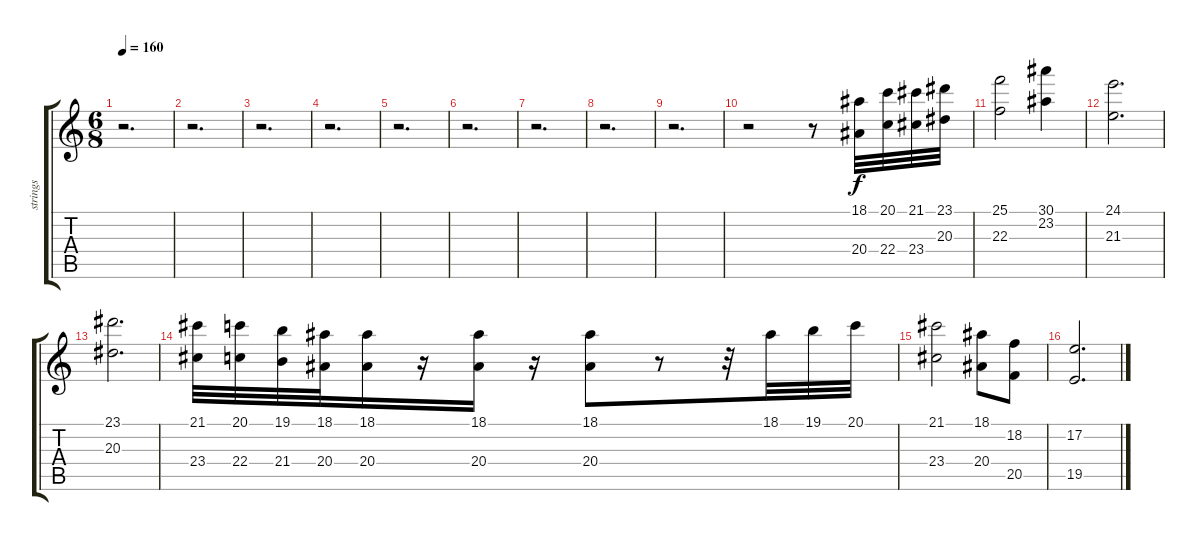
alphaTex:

\track ("strings" "strings") {instrument stringensemble1}
\staff {score tabs}
\tuning (E4 B3 G3 D3 A2 E2) {hide}
\ts (6 8)
\tempo 160
\clef g2
\ks c
r.2{d dy f} |
r.2{d} |
r.2{d} |
r.2{d} |
r.2{d} |
r.2{d} |
r.2{d} |
r.2{d} |
r.2{d} |
r.2 r.8 (18.1 20.4).32 (20.1 22.4).32 (21.1 23.4).32 (23.1 20.3).32 |
(25.1 22.3).2 (30.1 23.2).4 |
(24.1 21.3).2{d} |
(23.1 20.3).2{d} |
(21.1 23.4).32 (20.1 22.4).32 (19.1 21.4).32 (18.1 20.4).32 (18.1 20.4).16 r.16 (18.1 20.4).16 r.16 (18.1 20.4).8 r.8 r.32 18.1.32 19.1.32 20.1.32 |
(21.1 23.4).2 (18.1 20.4).8 (18.2 20.5).8 |
(17.2 19.5).2{d}
